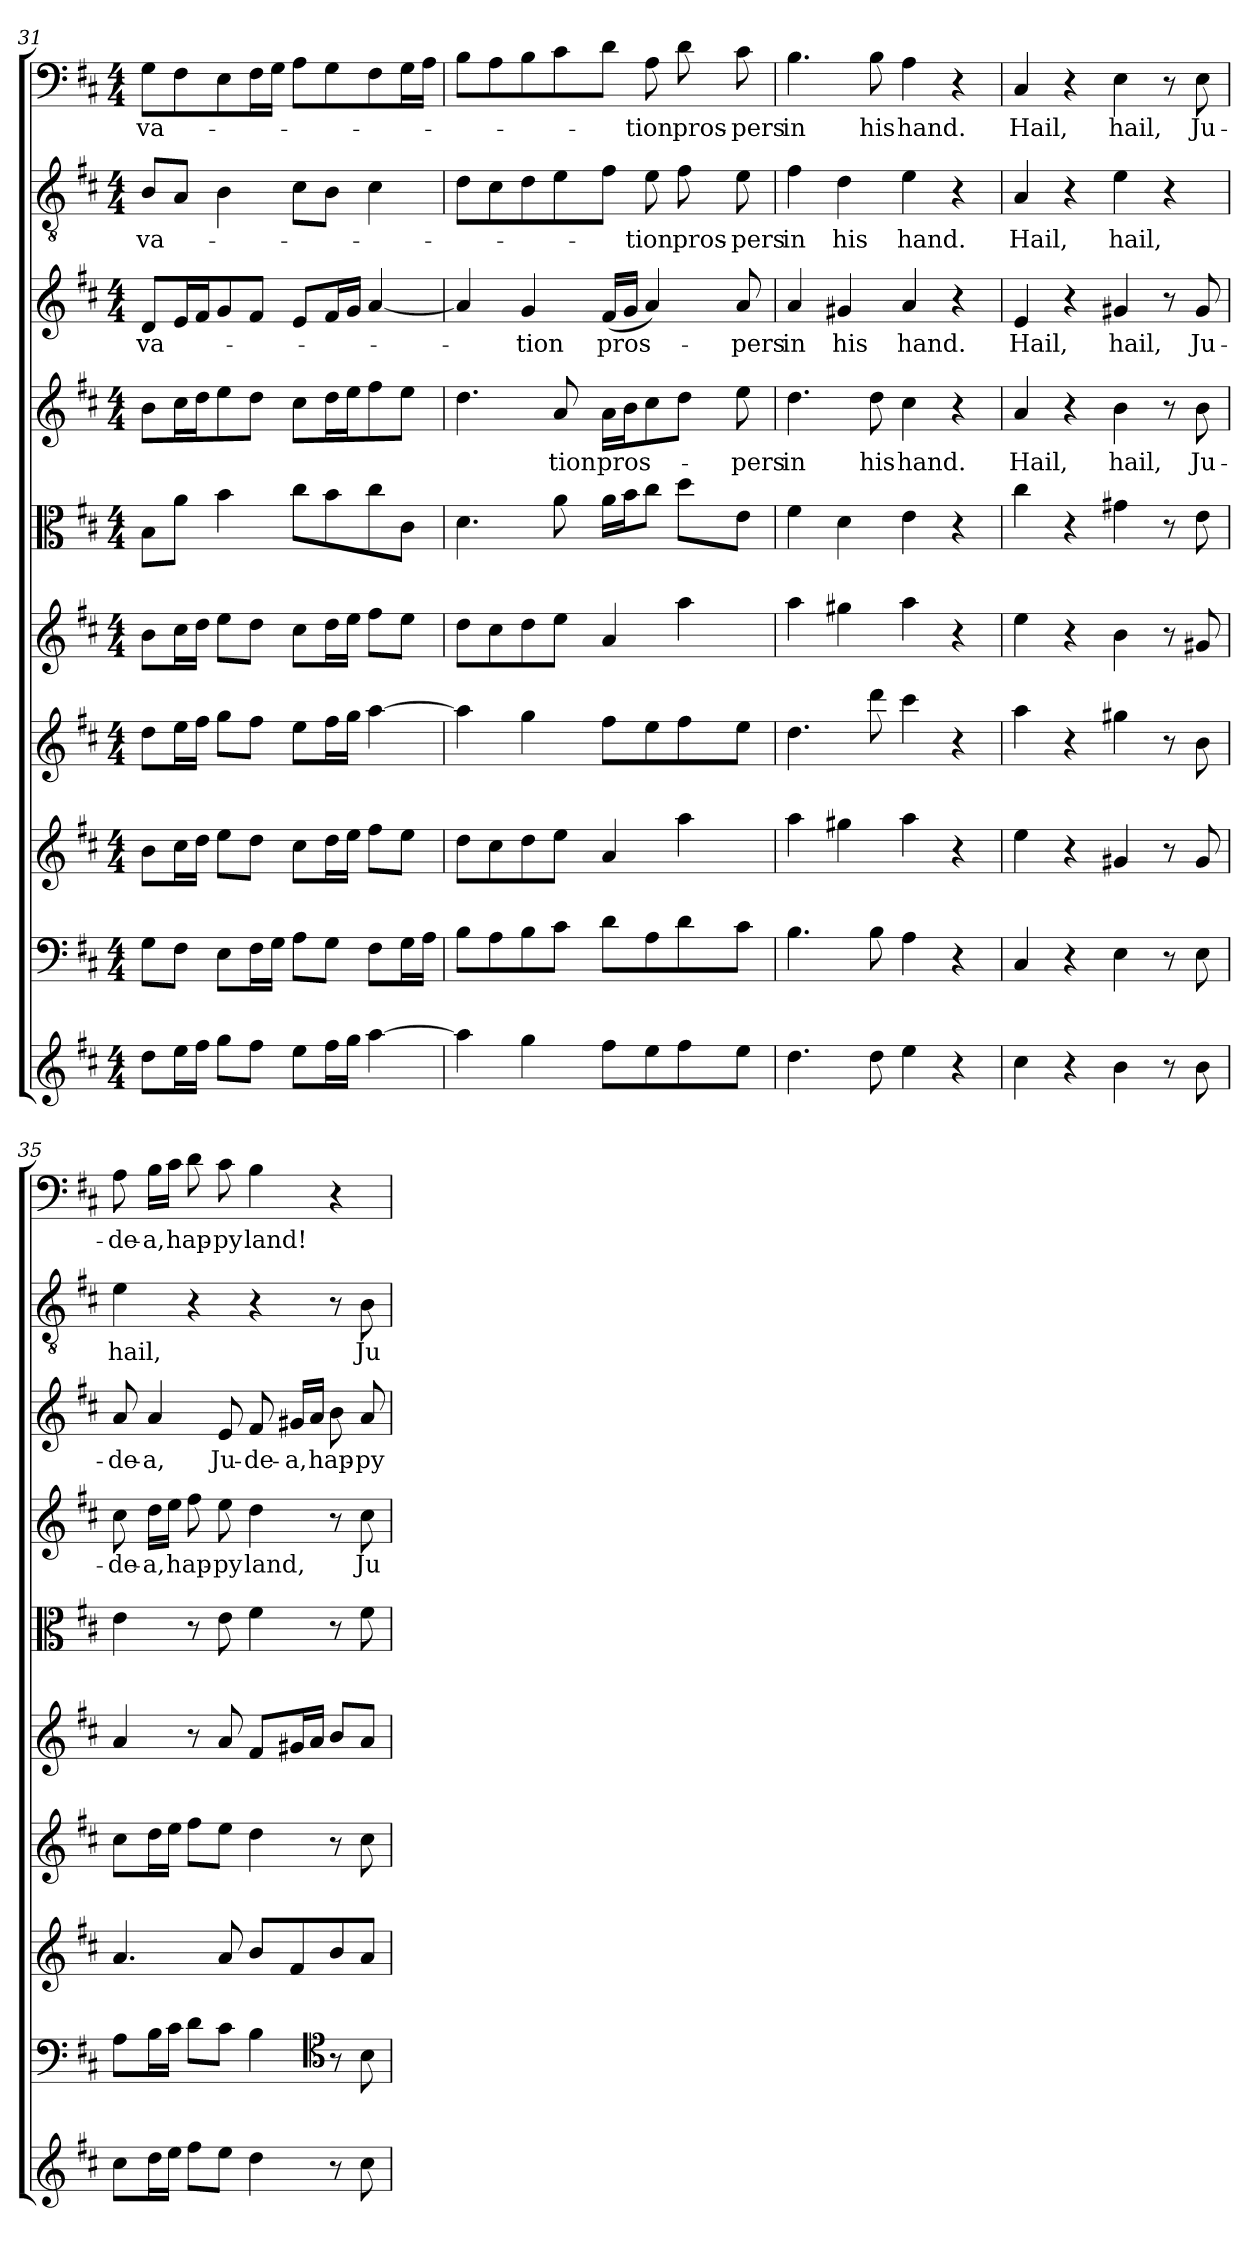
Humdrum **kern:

**kern	**kern	**kern	**kern	**kern	**kern	**kern	**text	**kern	**text	**kern	**text	**kern	**text
*part10	*part9	*part8	*part7	*part6	*part5	*part4	*part4	*part3	*part3	*part2	*part2	*part1	*part1
*staff10	*staff9	*staff8	*staff7	*staff6	*staff5	*staff4	*staff4	*staff3	*staff3	*staff2	*staff2	*staff1	*staff1
*clefG2	*clefF4	*clefG2	*clefG2	*clefG2	*clefC3	*clefG2	*	*clefG2	*	*clefGv2	*	*clefF4	*
*k[f#c#]	*k[f#c#]	*k[f#c#]	*k[f#c#]	*k[f#c#]	*k[f#c#]	*k[f#c#]	*	*k[f#c#]	*	*k[f#c#]	*	*k[f#c#]	*
*D:	*D:	*D:	*D:	*D:	*D:	*D:	*	*D:	*	*D:	*	*D:	*
*M4/4	*M4/4	*M4/4	*M4/4	*M4/4	*M4/4	*M4/4	*	*M4/4	*	*M4/4	*	*M4/4	*
=31	=31	=31	=31	=31	=31	=31	=31	=31	=31	=31	=31	=31	=31
8dd\L	8G\L	8b\L	8dd\L	8b\L	8B\L	8b\L	.	8d/L	-va-	8B/L	-va-	8G\L	-va-
16ee\L	8F#\J	16cc#\L	16ee\L	16cc#\L	8a\J	16cc#\L	.	16e/L	.	8A/J	.	8F#\	.
16ff#\JJ	.	16dd\JJ	16ff#\JJ	16dd\JJ	.	16dd\J	.	16f#/J	.	.	.	.	.
8gg\L	8E\L	8ee\L	8gg\L	8ee\L	4b\	8ee\	.	8g/	.	4B\	.	8E\	.
8ff#\J	16F#\L	8dd\J	8ff#\J	8dd\J	.	8dd\J	.	8f#/J	.	.	.	16F#\L	.
.	16G\JJ	.	.	.	.	.	.	.	.	.	.	16G\JJ	.
8ee\L	8A\L	8cc#\L	8ee\L	8cc#\L	8cc#\L	8cc#\L	.	8e/L	.	8c#\L	.	8A\L	.
16ff#\L	8G\J	16dd\L	16ff#\L	16dd\L	8b\	16dd\L	.	16f#/L	.	8B\J	.	8G\	.
16gg\JJ	.	16ee\JJ	16gg\JJ	16ee\JJ	.	16ee\J	.	16g/JJ	.	.	.	.	.
[4aa\	8F#\L	8ff#\L	[4aa\	8ff#\L	8cc#\	8ff#\	.	[4a/	.	4c#\	.	8F#\	.
.	16G\L	8ee\J	.	8ee\J	8c#\J	8ee\J	.	.	.	.	.	16G\L	.
.	16A\JJ	.	.	.	.	.	.	.	.	.	.	16A\JJ	.
=32	=32	=32	=32	=32	=32	=32	=32	=32	=32	=32	=32	=32	=32
4aa\]	8B\L	8dd\L	4aa\]	8dd\L	4.d\	4.dd\	.	4a/]	.	8d\L	.	8B\L	.
.	8A\	8cc#\	.	8cc#\	.	.	.	.	.	8c#\	.	8A\	.
4gg\	8B\	8dd\	4gg\	8dd\	.	.	.	4g/	-tion	8d\	.	8B\	.
.	8c#\J	8ee\J	.	8ee\J	8a\	8a/	-tion	.	.	8e\	.	8c#\	.
8ff#\L	8d\L	4a/	8ff#\L	4a/	16a\LL	16a\LL	pros-	(16f#/LL	pros-	8f#\J	.	8d\J	.
.	.	.	.	.	16b\J	16b\J	.	16g/JJ	.	.	.	.	.
8ee\	8A\	.	8ee\	.	8cc#\J	8cc#\	.	4a/)	.	8e\	-tion	8A\	-tion
8ff#\	8d\	4aa\	8ff#\	4aa\	8dd\L	8dd\J	.	.	.	8f#\	pros-	8d\	pros-
8ee\J	8c#\J	.	8ee\J	.	8e\J	8ee\	-pers	8a/	-pers	8e\	-pers	8c#\	-pers
=33	=33	=33	=33	=33	=33	=33	=33	=33	=33	=33	=33	=33	=33
4.dd\	4.B\	4aa\	4.dd\	4aa\	4f#\	4.dd\	in	4a/	in	4f#\	in	4.B\	in
.	.	4gg#X\	.	4gg#X\	4d\	.	.	4g#X/	his	4d\	his	.	.
8dd\	8B\	.	8ddd\	.	.	8dd\	his	.	.	.	.	8B\	his
4ee\	4A\	4aa\	4ccc#\	4aa\	4e\	4cc#\	hand.	4a/	hand.	4e\	hand.	4A\	hand.
4r	4r	4r	4r	4r	4r	4r	.	4r	.	4r	.	4r	.
=34	=34	=34	=34	=34	=34	=34	=34	=34	=34	=34	=34	=34	=34
4cc#\	4C#/	4ee\	4aa\	4ee\	4cc#\	4a/	Hail,	4e/	Hail,	4A/	Hail,	4C#/	Hail,
4r	4r	4r	4r	4r	4r	4r	.	4r	.	4r	.	4r	.
4b\	4E\	4g#X/	4gg#X\	4b\	4g#X\	4b\	hail,	4g#X/	hail,	4e\	hail,	4E\	hail,
8r	8r	8r	8r	8r	8r	8r	.	8r	.	4r	.	8r	.
8b\	8E\	8g#/	8b\	8g#X/	8e\	8b\	Ju-	8g#/	Ju-	.	.	8E\	Ju-
=35	=35	=35	=35	=35	=35	=35	=35	=35	=35	=35	=35	=35	=35
8cc#\L	8A\L	4.a/	8cc#\L	4a/	4e\	8cc#\	-de-	8a/	-de-	4e\	hail,	8A\	-de-
16dd\L	16B\L	.	16dd\L	.	.	16dd\LL	-a,	4a/	-a,	.	.	16B\LL	-a,
16ee\JJ	16c#\JJ	.	16ee\JJ	.	.	16ee\JJ	.	.	.	.	.	16c#\JJ	.
8ff#\L	8d\L	.	8ff#\L	8r	8r	8ff#\	hap-	.	.	4r	.	8d\	hap-
8ee\J	8c#\J	8a/	8ee\J	8a/	8e\	8ee\	-py	8e/	Ju-	.	.	8c#\	-py
4dd\	4B\	8b/L	4dd\	8f#/L	4f#\	4dd\	land,	8f#/	-de-	4r	.	4B\	land!
.	.	8f#/	.	16g#X/L	.	.	.	16g#X/LL	-a,	.	.	.	.
.	.	.	.	16a/JJ	.	.	.	16a/JJ	.	.	.	.	.
*	*clefC4	*	*	*	*	*	*	*	*	*	*	*	*
8r	8r	8b/	8r	8b/L	8r	8r	.	8b\	hap-	8r	.	4r	.
8cc#\	8B\	8a/J	8cc#\	8a/J	8f#\	8cc#\	Ju-	8a/	-py	8B\	Ju-	.	.
=	=	=	=	=	=	=	=	=	=	=	=	=	=
*-	*-	*-	*-	*-	*-	*-	*-	*-	*-	*-	*-	*-	*-
